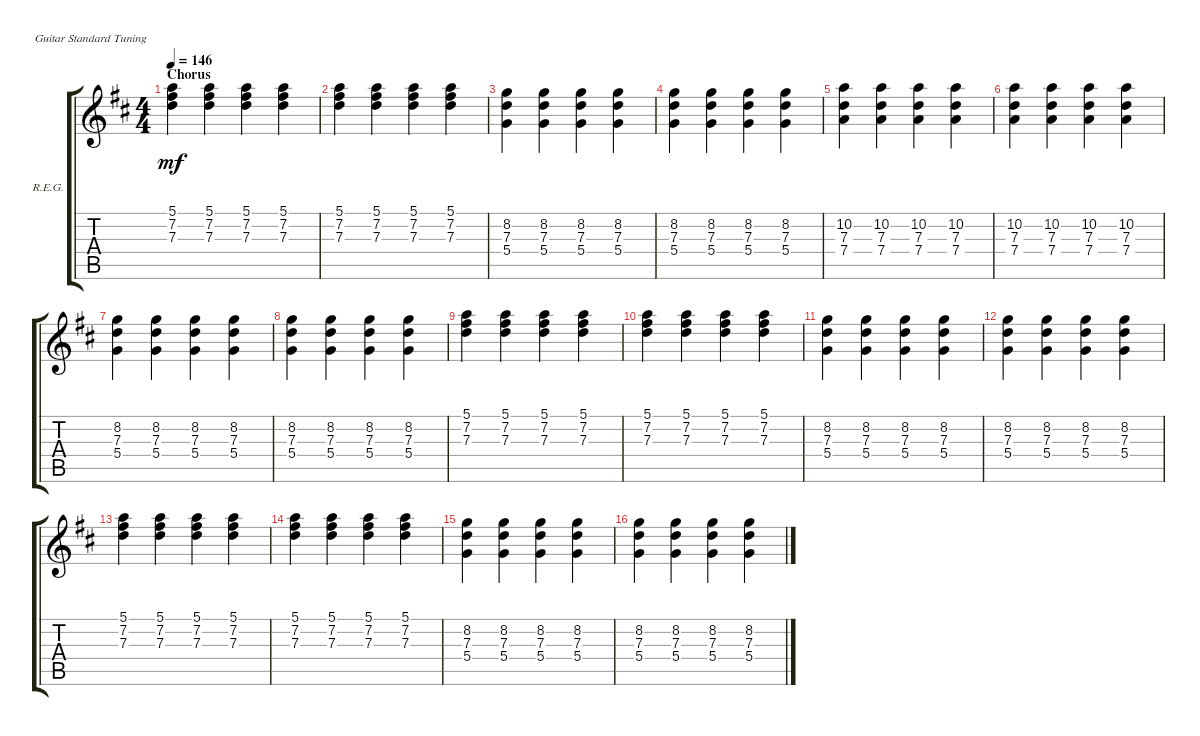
\defaultSystemsLayout 4
\bracketExtendMode groupsimilarinstruments
\firstSystemTrackNameOrientation horizontal
\otherSystemsTrackNameOrientation horizontal
\track ("Rhythm Electric Guitar" "R.E.G.") {multiBarRest instrument distortionguitar}
\staff {score tabs}
\tuning (E4 B3 G3 D3 A2 E2)
\ts (4 4)
\section ("" "Chorus")
\tempo 146
\clef g2
\ks d
(7.3 7.2 5.1).4{lyrics (0 "") lyrics (1 "") lyrics (2 "") lyrics (3 "") lyrics (4 "") dy mf} (7.3 7.2 5.1).4{lyrics (0 "") lyrics (1 "") lyrics (2 "") lyrics (3 "") lyrics (4 "")} (7.3 7.2 5.1).4{lyrics (0 "") lyrics (1 "") lyrics (2 "") lyrics (3 "") lyrics (4 "")} (7.3 7.2 5.1).4{lyrics (0 "") lyrics (1 "") lyrics (2 "") lyrics (3 "") lyrics (4 "")} |
(7.3 7.2 5.1).4{lyrics (0 "") lyrics (1 "") lyrics (2 "") lyrics (3 "") lyrics (4 "")} (7.3 7.2 5.1).4{lyrics (0 "") lyrics (1 "") lyrics (2 "") lyrics (3 "") lyrics (4 "")} (7.3 7.2 5.1).4{lyrics (0 "") lyrics (1 "") lyrics (2 "") lyrics (3 "") lyrics (4 "")} (7.3 7.2 5.1).4{lyrics (0 "") lyrics (1 "") lyrics (2 "") lyrics (3 "") lyrics (4 "")} |
(7.3 5.4 8.2).4{lyrics (0 "") lyrics (1 "") lyrics (2 "") lyrics (3 "") lyrics (4 "")} (8.2 7.3 5.4).4{lyrics (0 "") lyrics (1 "") lyrics (2 "") lyrics (3 "") lyrics (4 "")} (8.2 7.3 5.4).4{lyrics (0 "") lyrics (1 "") lyrics (2 "") lyrics (3 "") lyrics (4 "")} (8.2 7.3 5.4).4{lyrics (0 "") lyrics (1 "") lyrics (2 "") lyrics (3 "") lyrics (4 "")} |
(8.2 7.3 5.4).4{lyrics (0 "") lyrics (1 "") lyrics (2 "") lyrics (3 "") lyrics (4 "")} (8.2 7.3 5.4).4{lyrics (0 "") lyrics (1 "") lyrics (2 "") lyrics (3 "") lyrics (4 "")} (8.2 7.3 5.4).4{lyrics (0 "") lyrics (1 "") lyrics (2 "") lyrics (3 "") lyrics (4 "")} (8.2 7.3 5.4).4{lyrics (0 "") lyrics (1 "") lyrics (2 "") lyrics (3 "") lyrics (4 "")} |
(7.4 7.3 10.2).4{lyrics (0 "") lyrics (1 "") lyrics (2 "") lyrics (3 "") lyrics (4 "")} (10.2 7.3 7.4).4{lyrics (0 "") lyrics (1 "") lyrics (2 "") lyrics (3 "") lyrics (4 "")} (10.2 7.3 7.4).4{lyrics (0 "") lyrics (1 "") lyrics (2 "") lyrics (3 "") lyrics (4 "")} (10.2 7.3 7.4).4{lyrics (0 "") lyrics (1 "") lyrics (2 "") lyrics (3 "") lyrics (4 "")} |
(10.2 7.3 7.4).4{lyrics (0 "") lyrics (1 "") lyrics (2 "") lyrics (3 "") lyrics (4 "")} (10.2 7.3 7.4).4{lyrics (0 "") lyrics (1 "") lyrics (2 "") lyrics (3 "") lyrics (4 "")} (10.2 7.3 7.4).4{lyrics (0 "") lyrics (1 "") lyrics (2 "") lyrics (3 "") lyrics (4 "")} (10.2 7.3 7.4).4{lyrics (0 "") lyrics (1 "") lyrics (2 "") lyrics (3 "") lyrics (4 "")} |
(8.2 7.3 5.4).4{lyrics (0 "") lyrics (1 "") lyrics (2 "") lyrics (3 "") lyrics (4 "")} (8.2 7.3 5.4).4{lyrics (0 "") lyrics (1 "") lyrics (2 "") lyrics (3 "") lyrics (4 "")} (8.2 7.3 5.4).4{lyrics (0 "") lyrics (1 "") lyrics (2 "") lyrics (3 "") lyrics (4 "")} (8.2 7.3 5.4).4{lyrics (0 "") lyrics (1 "") lyrics (2 "") lyrics (3 "") lyrics (4 "")} |
(8.2 7.3 5.4).4{lyrics (0 "") lyrics (1 "") lyrics (2 "") lyrics (3 "") lyrics (4 "")} (8.2 7.3 5.4).4{lyrics (0 "") lyrics (1 "") lyrics (2 "") lyrics (3 "") lyrics (4 "")} (8.2 7.3 5.4).4{lyrics (0 "") lyrics (1 "") lyrics (2 "") lyrics (3 "") lyrics (4 "")} (8.2 7.3 5.4).4{lyrics (0 "") lyrics (1 "") lyrics (2 "") lyrics (3 "") lyrics (4 "")} |
(7.3 7.2 5.1).4{lyrics (0 "") lyrics (1 "") lyrics (2 "") lyrics (3 "") lyrics (4 "")} (5.1 7.2 7.3).4{lyrics (0 "") lyrics (1 "") lyrics (2 "") lyrics (3 "") lyrics (4 "")} (5.1 7.2 7.3).4{lyrics (0 "") lyrics (1 "") lyrics (2 "") lyrics (3 "") lyrics (4 "")} (5.1 7.2 7.3).4{lyrics (0 "") lyrics (1 "") lyrics (2 "") lyrics (3 "") lyrics (4 "")} |
(5.1 7.2 7.3).4{lyrics (0 "") lyrics (1 "") lyrics (2 "") lyrics (3 "") lyrics (4 "")} (5.1 7.2 7.3).4{lyrics (0 "") lyrics (1 "") lyrics (2 "") lyrics (3 "") lyrics (4 "")} (5.1 7.2 7.3).4{lyrics (0 "") lyrics (1 "") lyrics (2 "") lyrics (3 "") lyrics (4 "")} (5.1 7.2 7.3).4{lyrics (0 "") lyrics (1 "") lyrics (2 "") lyrics (3 "") lyrics (4 "")} |
(5.4 7.3 8.2).4{lyrics (0 "") lyrics (1 "") lyrics (2 "") lyrics (3 "") lyrics (4 "")} (8.2 7.3 5.4).4{lyrics (0 "") lyrics (1 "") lyrics (2 "") lyrics (3 "") lyrics (4 "")} (8.2 7.3 5.4).4{lyrics (0 "") lyrics (1 "") lyrics (2 "") lyrics (3 "") lyrics (4 "")} (8.2 7.3 5.4).4{lyrics (0 "") lyrics (1 "") lyrics (2 "") lyrics (3 "") lyrics (4 "")} |
(8.2 7.3 5.4).4{lyrics (0 "") lyrics (1 "") lyrics (2 "") lyrics (3 "") lyrics (4 "")} (8.2 7.3 5.4).4{lyrics (0 "") lyrics (1 "") lyrics (2 "") lyrics (3 "") lyrics (4 "")} (8.2 7.3 5.4).4{lyrics (0 "") lyrics (1 "") lyrics (2 "") lyrics (3 "") lyrics (4 "")} (8.2 7.3 5.4).4{lyrics (0 "") lyrics (1 "") lyrics (2 "") lyrics (3 "") lyrics (4 "")} |
(5.1 7.3 7.2).4{lyrics (0 "") lyrics (1 "") lyrics (2 "") lyrics (3 "") lyrics (4 "")} (5.1 7.3 7.2).4{lyrics (0 "") lyrics (1 "") lyrics (2 "") lyrics (3 "") lyrics (4 "")} (5.1 7.3 7.2).4{lyrics (0 "") lyrics (1 "") lyrics (2 "") lyrics (3 "") lyrics (4 "")} (5.1 7.3 7.2).4{lyrics (0 "") lyrics (1 "") lyrics (2 "") lyrics (3 "") lyrics (4 "")} |
(5.1 7.3 7.2).4{lyrics (0 "") lyrics (1 "") lyrics (2 "") lyrics (3 "") lyrics (4 "")} (5.1 7.3 7.2).4{lyrics (0 "") lyrics (1 "") lyrics (2 "") lyrics (3 "") lyrics (4 "")} (5.1 7.3 7.2).4{lyrics (0 "") lyrics (1 "") lyrics (2 "") lyrics (3 "") lyrics (4 "")} (5.1 7.3 7.2).4{lyrics (0 "") lyrics (1 "") lyrics (2 "") lyrics (3 "") lyrics (4 "")} |
(8.2 7.3 5.4).4{lyrics (0 "") lyrics (1 "") lyrics (2 "") lyrics (3 "") lyrics (4 "")} (8.2 7.3 5.4).4{lyrics (0 "") lyrics (1 "") lyrics (2 "") lyrics (3 "") lyrics (4 "")} (8.2 7.3 5.4).4{lyrics (0 "") lyrics (1 "") lyrics (2 "") lyrics (3 "") lyrics (4 "")} (8.2 7.3 5.4).4{lyrics (0 "") lyrics (1 "") lyrics (2 "") lyrics (3 "") lyrics (4 "")} |
(8.2 7.3 5.4).4{lyrics (0 "") lyrics (1 "") lyrics (2 "") lyrics (3 "") lyrics (4 "")} (8.2 7.3 5.4).4{lyrics (0 "") lyrics (1 "") lyrics (2 "") lyrics (3 "") lyrics (4 "")} (8.2 7.3 5.4).4{lyrics (0 "") lyrics (1 "") lyrics (2 "") lyrics (3 "") lyrics (4 "")} (8.2 7.3 5.4).4{lyrics (0 "") lyrics (1 "") lyrics (2 "") lyrics (3 "") lyrics (4 "")}
